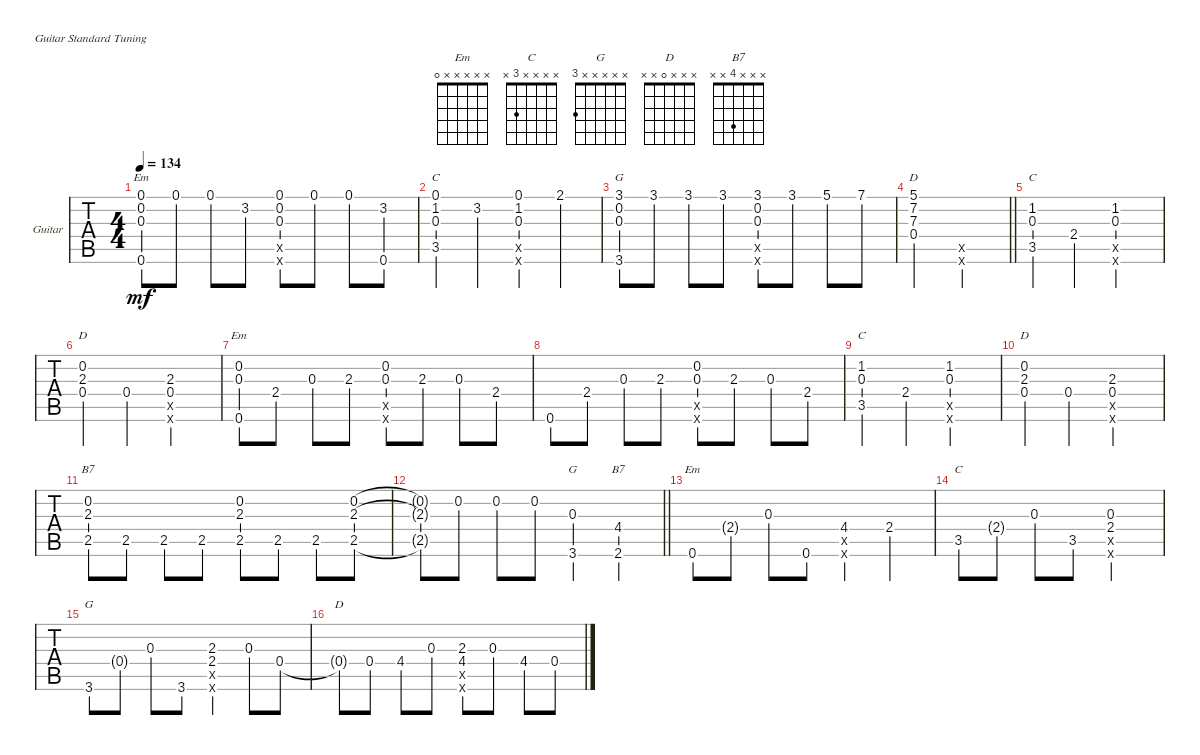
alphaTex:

\bracketExtendMode groupsimilarinstruments
\firstSystemTrackNameOrientation horizontal
\otherSystemsTrackNameOrientation horizontal
\track ("" "Guitar") {instrument acousticguitarsteel}
\staff {tabs}
\tuning (E4 B3 G3 D3 A2 E2)
\chord ("Em" x 0 x x x 0)
\chord ("Em" 0 x x x x 0)
\chord ("C" 0 x x x 3 x)
\chord ("G" 3 x x x x 3) {barre 3}
\chord ("D" 5 x x 0 x x)
\chord ("C" x 1 0 x 3 x)
\chord ("D" x 0 2 0 x x)
\chord ("B7" x 0 x x 2 x)
\chord ("G" x x 0 x x 3)
\chord ("B7" x x x 4 x x)
\chord ("Em" x x x x x 0)
\chord ("C" x x x x 3 x)
\chord ("G" x x x x x 3)
\chord ("D" x x x 0 x x)
\ts (4 4)
\tempo 134
\clef g2
\ks c
(0.1 0.6 0.2 0.3).8{ch "Em" dy mf} 0.1.8 0.1.8 3.2.8 (0.1 0.2 0.3 0.5{x} 0.6{x}).8 0.1.8 0.1.8 (3.2 0.6).8 |
(0.1 3.5 1.2 0.3).4{ch "C"} 3.2.4 (0.1 1.2 0.3 0.5{x} 0.6{x}).4 2.1.4 |
(3.1 3.6 0.2 0.3).8{ch "G"} 3.1.8 3.1.8 3.1.8 (3.1 0.3 0.2 0.6{x} 0.5{x}).8 3.1.8 5.1.8 7.1.8 |
\barLineRight lightlight
(5.1 0.4 7.2 7.3).2{ch "D"} (0.5{x} 0.6{x}).2 |
(1.2 3.5 0.3).4{ch "C"} 2.4.4 (1.2 0.3 0.5{x} 0.6{x}).2 |
(0.2 0.4 2.3).4{ch "D"} 0.4.4 (2.3 0.5{x} 0.6{x} 0.4).2 |
(0.2 0.6 0.3).8{ch "Em"} 2.4.8 0.3.8 2.3.8 (0.2 0.5{x} 0.6{x} 0.3).8 2.3.8 0.3.8 2.4.8 |
0.6.8 2.4.8 0.3.8 2.3.8 (0.2 0.3 0.6{x} 0.5{x}).8 2.3.8 0.3.8 2.4.8 |
(1.2 3.5 0.3).4{ch "C"} 2.4.4 (1.2 0.3 0.5{x} 0.6{x}).2 |
(0.2 0.4 2.3).4{ch "D"} 0.4.4 (2.3 0.4 0.6{x} 0.5{x}).2 |
(0.2 2.5 2.3).8{ch "B7"} 2.5.8 2.5.8 2.5.8 (0.2 2.3 2.5).8 2.5.8 2.5.8 (0.2 2.5 2.3).8 |
\barLineRight lightlight
(0.2{t} 2.3{t} 2.5{t}).8 0.2.8 0.2.8 0.2.8 (0.3 3.6).4{ch "G"} (4.4 2.6).4{ch "B7"} |
0.6.8{ch "Em"} 2.4{g}.8 0.3.8 0.6.8 (4.4 0.5{x} 0.6{x}).4 2.4.4 |
3.5.8{ch "C"} 2.4{g}.8 0.3.8 3.5.8 (0.3 0.6{x} 0.5{x} 2.4).2 |
3.6.8{ch "G"} 0.4{g}.8 0.3.8 3.6.8 (2.3 2.4 0.6{x} 0.5{x}).4 0.3.8 0.4.8 |
0.4{t}.8{ch "D"} 0.4.8 4.4.8 0.3.8 (0.5{x} 0.6{x} 2.3 4.4).8 0.3.8 4.4.8 0.4.8
